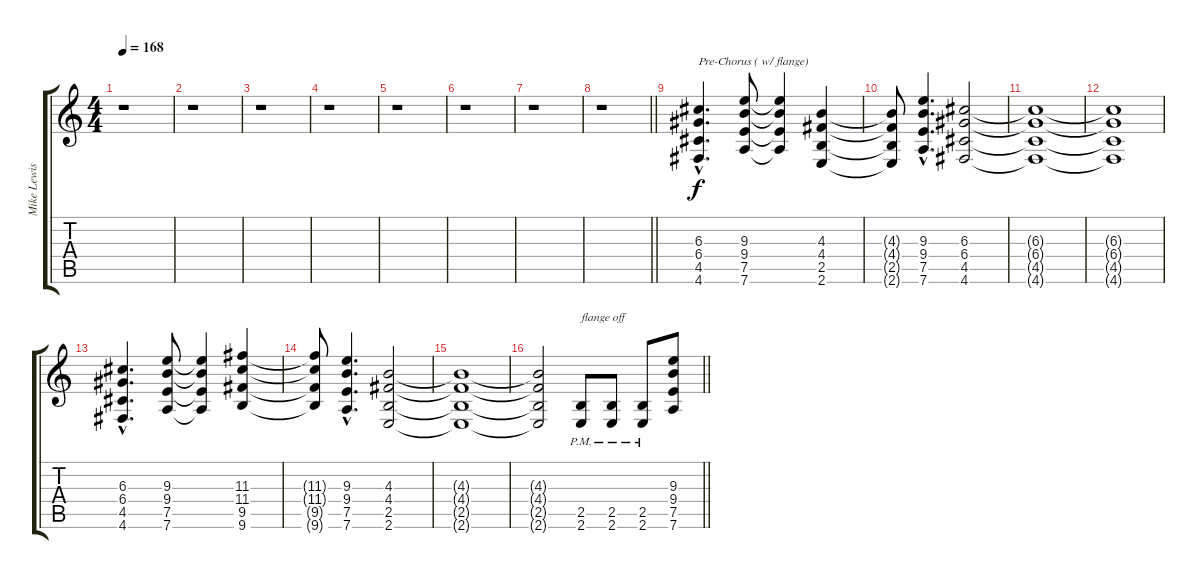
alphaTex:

\track ("Mike Lewis | Rhythm" "Mike Lewis") {instrument electricguitarclean}
\staff {score tabs}
\tuning (E4 B3 G3 D3 A2 D2) {hide}
\ts (4 4)
\tempo 168
\clef g2
\ks c
r.1{dy mf} |
r.1 |
r.1 |
r.1 |
r.1 |
r.1 |
r.1 |
\barLineRight lightlight
r.1 |
(6.3{hac} 6.4{hac} 4.5{hac} 4.6{hac}).4{d txt "Pre-Chorus ( w/ flange)" dy f instrument overdrivenguitar} (9.3 9.4 7.5 7.6).8 (9.3{t} 9.4{t} 7.5{t} 7.6{t}).4 (4.3 4.4 2.5 2.6).4 |
(4.3{t} 4.4{t} 2.5{t} 2.6{t}).8 (9.3{hac} 9.4{hac} 7.5{hac} 7.6{hac}).4{d} (6.3 6.4 4.5 4.6).2 |
(6.3{t} 6.4{t} 4.5{t} 4.6{t}).1 |
(6.3{t} 6.4{t} 4.5{t} 4.6{t}).1 |
(6.3{hac} 6.4{hac} 4.5{hac} 4.6{hac}).4{d} (9.3 9.4 7.5 7.6).8 (9.3{t} 9.4{t} 7.5{t} 7.6{t}).4 (11.3 11.4 9.5 9.6).4 |
(11.3{t} 11.4{t} 9.5{t} 9.6{t}).8 (9.3{hac} 9.4{hac} 7.5{hac} 7.6{hac}).4{d} (4.3 4.4 2.5 2.6).2 |
(4.3{t} 4.4{t} 2.5{t} 2.6{t}).1 |
\barLineRight lightlight
(4.3{t} 4.4{t} 2.5{t} 2.6{t}).2 (2.5{pm} 2.6{pm}).8{txt "flange off"} (2.5{pm} 2.6{pm}).8 (2.5{pm} 2.6{pm}).8 (9.3 9.4 7.5 7.6).8
